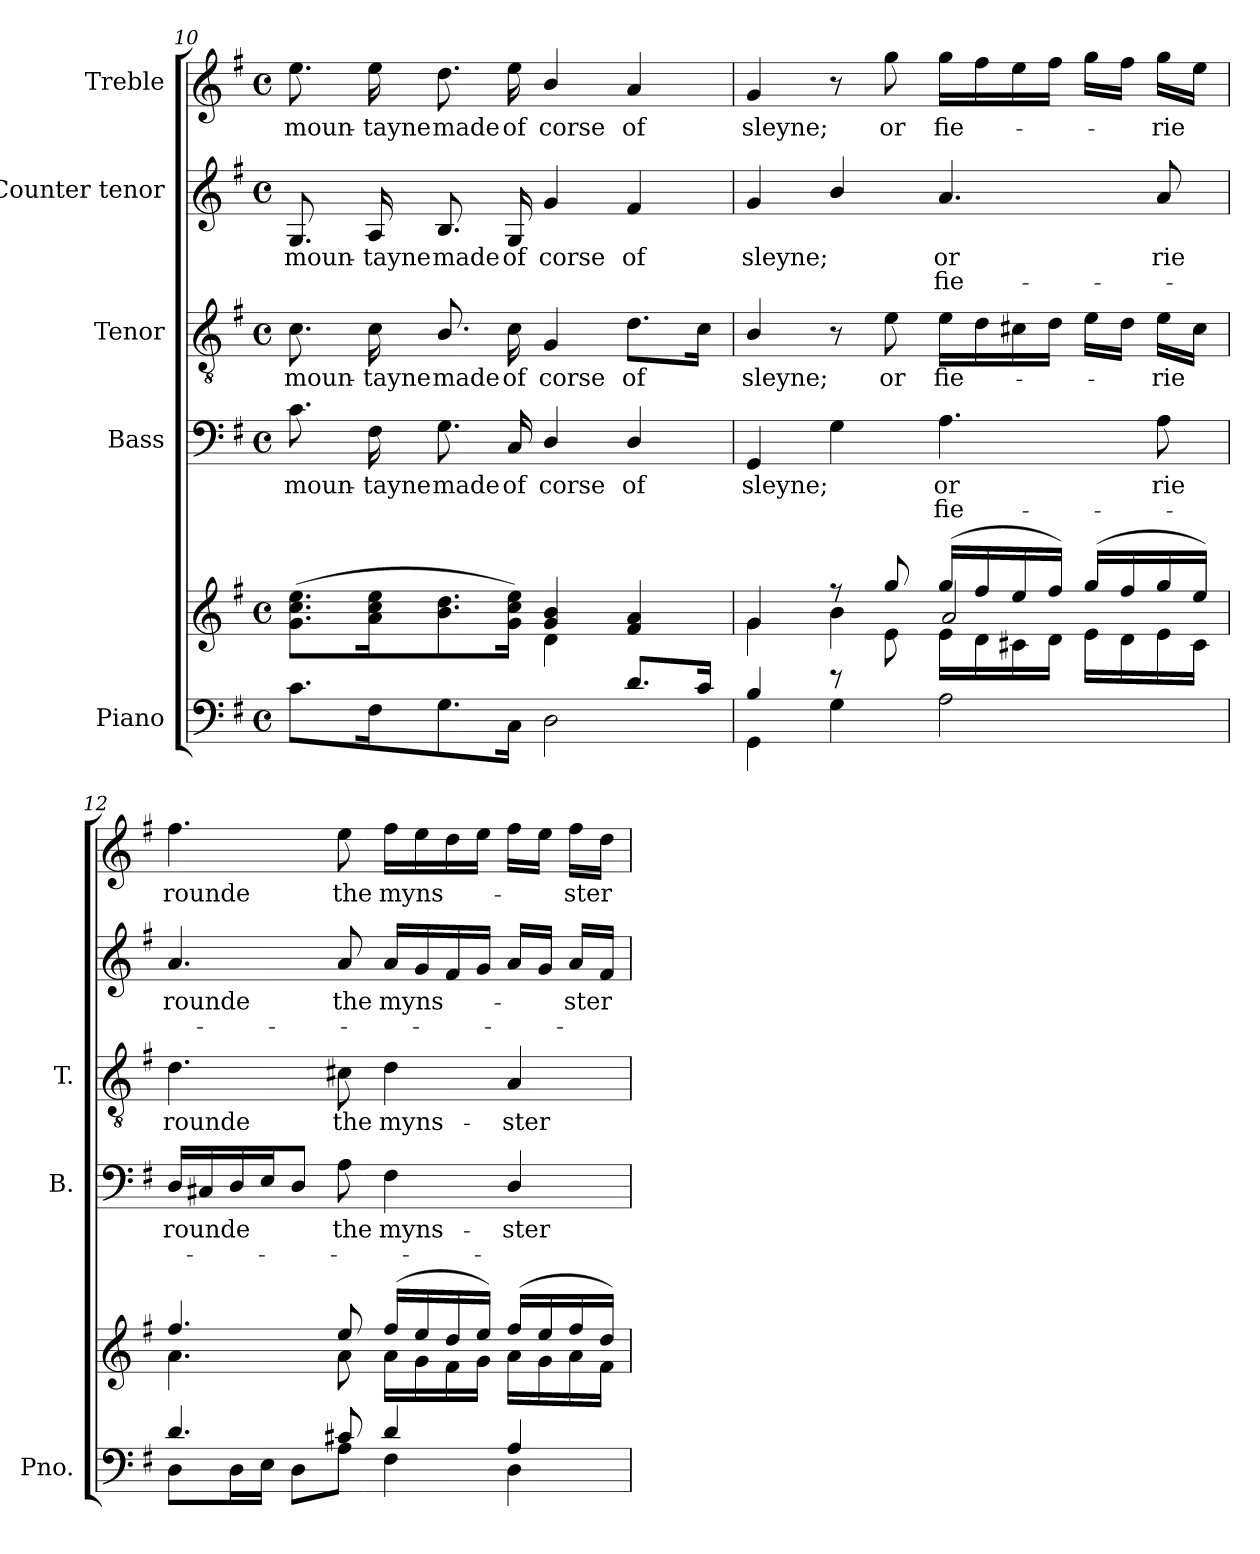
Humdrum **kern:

**kern	**kern	**kern	**text	**text	**kern	**text	**kern	**text	**text	**kern	**text
*part5	*part5	*part4	*part4	*part4	*part3	*part3	*part2	*part2	*part2	*part1	*part1
*staff6	*staff5	*staff4	*staff4	*staff4	*staff3	*staff3	*staff2	*staff2	*staff2	*staff1	*staff1
*I"Piano	*	*I"Bass	*	*	*I"Tenor	*	*I"Counter tenor	*	*	*I"Treble	*
*I'Pno.	*	*I'B.	*	*	*I'T.	*	*	*	*	*	*
*clefF4	*clefG2	*clefF4	*	*	*clefGv2	*	*clefG2	*	*	*clefG2	*
*	*	*	*	*	*ITrd7c12	*	*	*	*	*	*
*k[f#]	*k[f#]	*k[f#]	*	*	*k[f#]	*	*k[f#]	*	*	*k[f#]	*
*G:	*G:	*G:	*	*	*G:	*	*G:	*	*	*G:	*
*M4/4	*M4/4	*M4/4	*	*	*M4/4	*	*M4/4	*	*	*M4/4	*
*met(c)	*met(c)	*met(c)	*	*	*met(c)	*	*met(c)	*	*	*met(c)	*
=10	=10	=10	=10	=10	=10	=10	=10	=10	=10	=10	=10
*^	*^	*	*	*	*	*	*	*	*	*	*
!	!	!	!	!	!LO:LY:b:color=#000000	!	!	!	!	!	!	!	!
!	!	!	!	!	!	!	!	!LO:LY:b:color=#000000	!	!	!	!	!
!	!	!	!	!	!	!	!	!	!	!LO:LY:b:color=#000000	!	!	!
!	!	!	!	!	!	!	!	!	!	!	!	!	!LO:LY:b:color=#000000
2.ryy	8.ci\L	(8.gi\ 8.cci 8.eeiL	2ryy	8.ci\	moun-	.	8.Ci\	moun-	8.Gi/	moun-	.	8.eei\	moun-
!	!	!	!	!	!LO:LY:b:color=#000000	!	!	!	!	!	!	!	!
!	!	!	!	!	!	!	!	!LO:LY:b:color=#000000	!	!	!	!	!
!	!	!	!	!	!	!	!	!	!	!LO:LY:b:color=#000000	!	!	!
!	!	!	!	!	!	!	!	!	!	!	!	!	!LO:LY:b:color=#000000
.	16F#i\k	16ai\ 16cci 16eeik	.	16F#i\	-tayne	.	16Ci\	-tayne	16Ai/	-tayne	.	16eei\	-tayne
!	!	!	!	!	!LO:LY:b:color=#000000	!	!	!	!	!	!	!	!
!	!	!	!	!	!	!	!	!LO:LY:b:color=#000000	!	!	!	!	!
!	!	!	!	!	!	!	!	!	!	!LO:LY:b:color=#000000	!	!	!
!	!	!	!	!	!	!	!	!	!	!	!	!	!LO:LY:b:color=#000000
.	8.Gi\	8.bi\ 8.ddi	.	8.Gi\	made	.	8.BBi/	made	8.Bi/	made	.	8.ddi\	made
!	!	!	!	!	!LO:LY:b:color=#000000	!	!	!	!	!	!	!	!
!	!	!	!	!	!	!	!	!LO:LY:b:color=#000000	!	!	!	!	!
!	!	!	!	!	!	!	!	!	!	!LO:LY:b:color=#000000	!	!	!
!	!	!	!	!	!	!	!	!	!	!	!	!	!LO:LY:b:color=#000000
.	16Ci\Jk	16gi\ 16cci 16eeiJk)	.	16Ci/	of	.	16Ci\	of	16Gi/	of	.	16eei\	of
!	!	!	!	!	!LO:LY:b:color=#000000	!	!	!	!	!	!	!	!
!	!	!	!	!	!	!	!	!LO:LY:b:color=#000000	!	!	!	!	!
!	!	!	!	!	!	!	!	!	!	!LO:LY:b:color=#000000	!	!	!
!	!	!	!	!	!	!	!	!	!	!	!	!	!LO:LY:b:color=#000000
.	2Di\	4gi/ 4bi	4di\	4Di/	corse	.	4GGi/	corse	4gi/	corse	.	4bi/	corse
!	!	!	!	!	!LO:LY:b:color=#000000	!	!	!	!	!	!	!	!
!	!	!	!	!	!	!	!	!LO:LY:b:color=#000000	!	!	!	!	!
!	!	!	!	!	!	!	!	!	!	!LO:LY:b:color=#000000	!	!	!
!	!	!	!	!	!	!	!	!	!	!	!	!	!LO:LY:b:color=#000000
8.di/L	.	4f#i/ 4ai	4ryy	4Di/	of	.	8.Di\L	of	4f#i/	of	.	4ai/	of
16ci/Jk	.	.	.	.	.	.	16Ci\Jk	.	.	.	.	.	.
!!LO:LB:g=z
=11	=11	=11	=11	=11	=11	=11	=11	=11	=11	=11	=11	=11	=11
*	*	*	*^	*	*	*	*	*	*	*	*	*	*
!	!	!	!	!	!	!LO:LY:b:color=#000000	!	!	!	!	!	!	!	!
!	!	!	!	!	!	!	!	!	!LO:LY:b:color=#000000	!	!	!	!	!
!	!	!	!	!	!	!	!	!	!	!	!LO:LY:b:color=#000000	!	!	!
!	!	!	!	!	!	!	!	!	!	!	!	!	!	!LO:LY:b:color=#000000
4Bi/	4GGi\	4gi/	4gi\	4.ryy	4GGi/	sleyne;	.	4BBi/	sleyne;	4gi/	sleyne;	.	4gi/	sleyne;
8r	4Gi\	8r	4bi\	.	4Gi\	.	.	8r	.	4bi/	.	.	8r	.
!	!	!	!	!	!	!	!	!	!LO:LY:b:color=#000000	!	!	!	!	!
!	!	!	!	!	!	!	!	!	!	!	!	!	!	!LO:LY:b:color=#000000
2ryy	.	8ggi/	.	8ei\	.	.	.	8Ei\	or	.	.	.	8ggi\	or
!	!	!	!	!	!	!LO:LY:b:color=#000000	!LO:LY:b:color=#000000	!	!	!	!	!	!	!
!	!	!	!	!	!	!	!	!	!LO:LY:b:color=#000000	!	!	!	!	!
!	!	!	!	!	!	!	!	!	!	!	!LO:LY:b:color=#000000	!LO:LY:b:color=#000000	!	!
!	!	!	!	!	!	!	!	!	!	!	!	!	!	!LO:LY:b:color=#000000
.	2Ai\	(16ggi/LL	2ai/	16ei\LL	4.Ai\	or	fie-	16Ei\LL	fie-	4.ai/	or	fie-	16ggi\LL	fie-
.	.	16ff#i/	.	16di\	.	.	.	16Di\	.	.	.	.	16ff#i\	.
.	.	16eei/	.	16c#Xi\	.	.	.	16C#Xi\	.	.	.	.	16eei\	.
.	.	16ff#i/JJ)	.	16di\JJ	.	.	.	16Di\JJ	.	.	.	.	16ff#i\JJ	.
.	.	(16ggi/LL	.	16ei\LL	.	.	.	16Ei\LL	.	.	.	.	16ggi\LL	.
.	.	16ff#i/	.	16di\	.	.	.	16Di\JJ	.	.	.	.	16ff#i\JJ	.
!	!	!	!	!	!	!LO:LY:b:color=#000000	!	!	!	!	!	!	!	!
!	!	!	!	!	!	!	!	!	!LO:LY:b:color=#000000	!	!	!	!	!
!	!	!	!	!	!	!	!	!	!	!	!LO:LY:b:color=#000000	!	!	!
!	!	!	!	!	!	!	!	!	!	!	!	!	!	!LO:LY:b:color=#000000
8ryy	.	16ggi/	.	16ei\	8Ai\	-rie	.	16Ei\LL	-rie	8ai/	-rie	.	16ggi\LL	-rie
.	.	16eei/JJ)	.	16c#i\JJ	.	.	.	16C#i\JJ	.	.	.	.	16eei\JJ	.
*	*	*	*v	*v	*	*	*	*	*	*	*	*	*	*
=12	=12	=12	=12	=12	=12	=12	=12	=12	=12	=12	=12	=12	=12
*	*	*	*^	*	*	*	*	*	*	*	*	*	*
!	!	!	!	!	!	!LO:LY:b:color=#000000	!	!	!	!	!	!	!	!
*	*	*	*v	*v	*	*	*	*	*	*	*	*	*	*
*	*	*	*^	*	*	*	*	*	*	*	*	*	*
!	!	!	!	!	!	!	!	!	!LO:LY:b:color=#000000	!	!	!	!	!
*	*	*	*v	*v	*	*	*	*	*	*	*	*	*	*
*	*	*	*^	*	*	*	*	*	*	*	*	*	*
!	!	!	!	!	!	!	!	!	!	!	!LO:LY:b:color=#000000	!	!	!
*	*	*	*v	*v	*	*	*	*	*	*	*	*	*	*
*	*	*	*^	*	*	*	*	*	*	*	*	*	*
!	!	!	!	!	!	!	!	!	!	!	!	!	!	!LO:LY:b:color=#000000
*	*	*	*v	*v	*	*	*	*	*	*	*	*	*	*
4.di/	8Di\L	4.ff#i/	4.ai\	16Di/LL	rounde	.	4.Di\	rounde	4.ai/	rounde	.	4.ff#i\	rounde
.	.	.	.	16C#Xi/	.	.	.	.	.	.	.	.	.
.	16Di\L	.	.	16Di/	.	.	.	.	.	.	.	.	.
.	16Ei\JJ	.	.	16Ei/J	.	.	.	.	.	.	.	.	.
.	8Di\L	.	.	8Di/J	.	.	.	.	.	.	.	.	.
!	!	!	!	!	!LO:LY:b:color=#000000	!	!	!	!	!	!	!	!
!	!	!	!	!	!	!	!	!LO:LY:b:color=#000000	!	!	!	!	!
!	!	!	!	!	!	!	!	!	!	!LO:LY:b:color=#000000	!	!	!
!	!	!	!	!	!	!	!	!	!	!	!	!	!LO:LY:b:color=#000000
8c#Xi/	8Ai\J	8eei/	8ai\	8Ai\	the	.	8C#Xi\	the	8ai/	the	.	8eei\	the
!	!	!	!	!	!LO:LY:b:color=#000000	!	!	!	!	!	!	!	!
!	!	!	!	!	!	!	!	!LO:LY:b:color=#000000	!	!	!	!	!
!	!	!	!	!	!	!	!	!	!	!LO:LY:b:color=#000000	!	!	!
!	!	!	!	!	!	!	!	!	!	!	!	!	!LO:LY:b:color=#000000
4di/	4F#i\	(16ff#i/LL	16ai\LL	4F#i\	myns-	.	4Di\	myns-	16ai/LL	myns-	.	16ff#i\LL	myns-
.	.	16eei/	16gi\	.	.	.	.	.	16gi/	.	.	16eei\	.
.	.	16ddi/	16f#i\	.	.	.	.	.	16f#i/	.	.	16ddi\	.
.	.	16eei/JJ)	16gi\JJ	.	.	.	.	.	16gi/JJ	.	.	16eei\JJ	.
!	!	!	!	!	!LO:LY:b:color=#000000	!	!	!	!	!	!	!	!
!	!	!	!	!	!	!	!	!LO:LY:b:color=#000000	!	!	!	!	!
4Ai/	4Di\	(16ff#i/LL	16ai\LL	4Di/	-ster	.	4AAi/	-ster	16ai/LL	.	.	16ff#i\LL	.
.	.	16eei/	16gi\	.	.	.	.	.	16gi/JJ	.	.	16eei\JJ	.
!	!	!	!	!	!	!	!	!	!	!LO:LY:b:color=#000000	!	!	!
!	!	!	!	!	!	!	!	!	!	!	!	!	!LO:LY:b:color=#000000
.	.	16ff#i/	16ai\	.	.	.	.	.	16ai/LL	-ster	.	16ff#i\LL	-ster
.	.	16ddi/JJ)	16f#i\JJ	.	.	.	.	.	16f#i/JJ	.	.	16ddi\JJ	.
*v	*v	*	*	*	*	*	*	*	*	*	*	*	*
*	*v	*v	*	*	*	*	*	*	*	*	*	*
=	=	=	=	=	=	=	=	=	=	=	=
*-	*-	*-	*-	*-	*-	*-	*-	*-	*-	*-	*-
